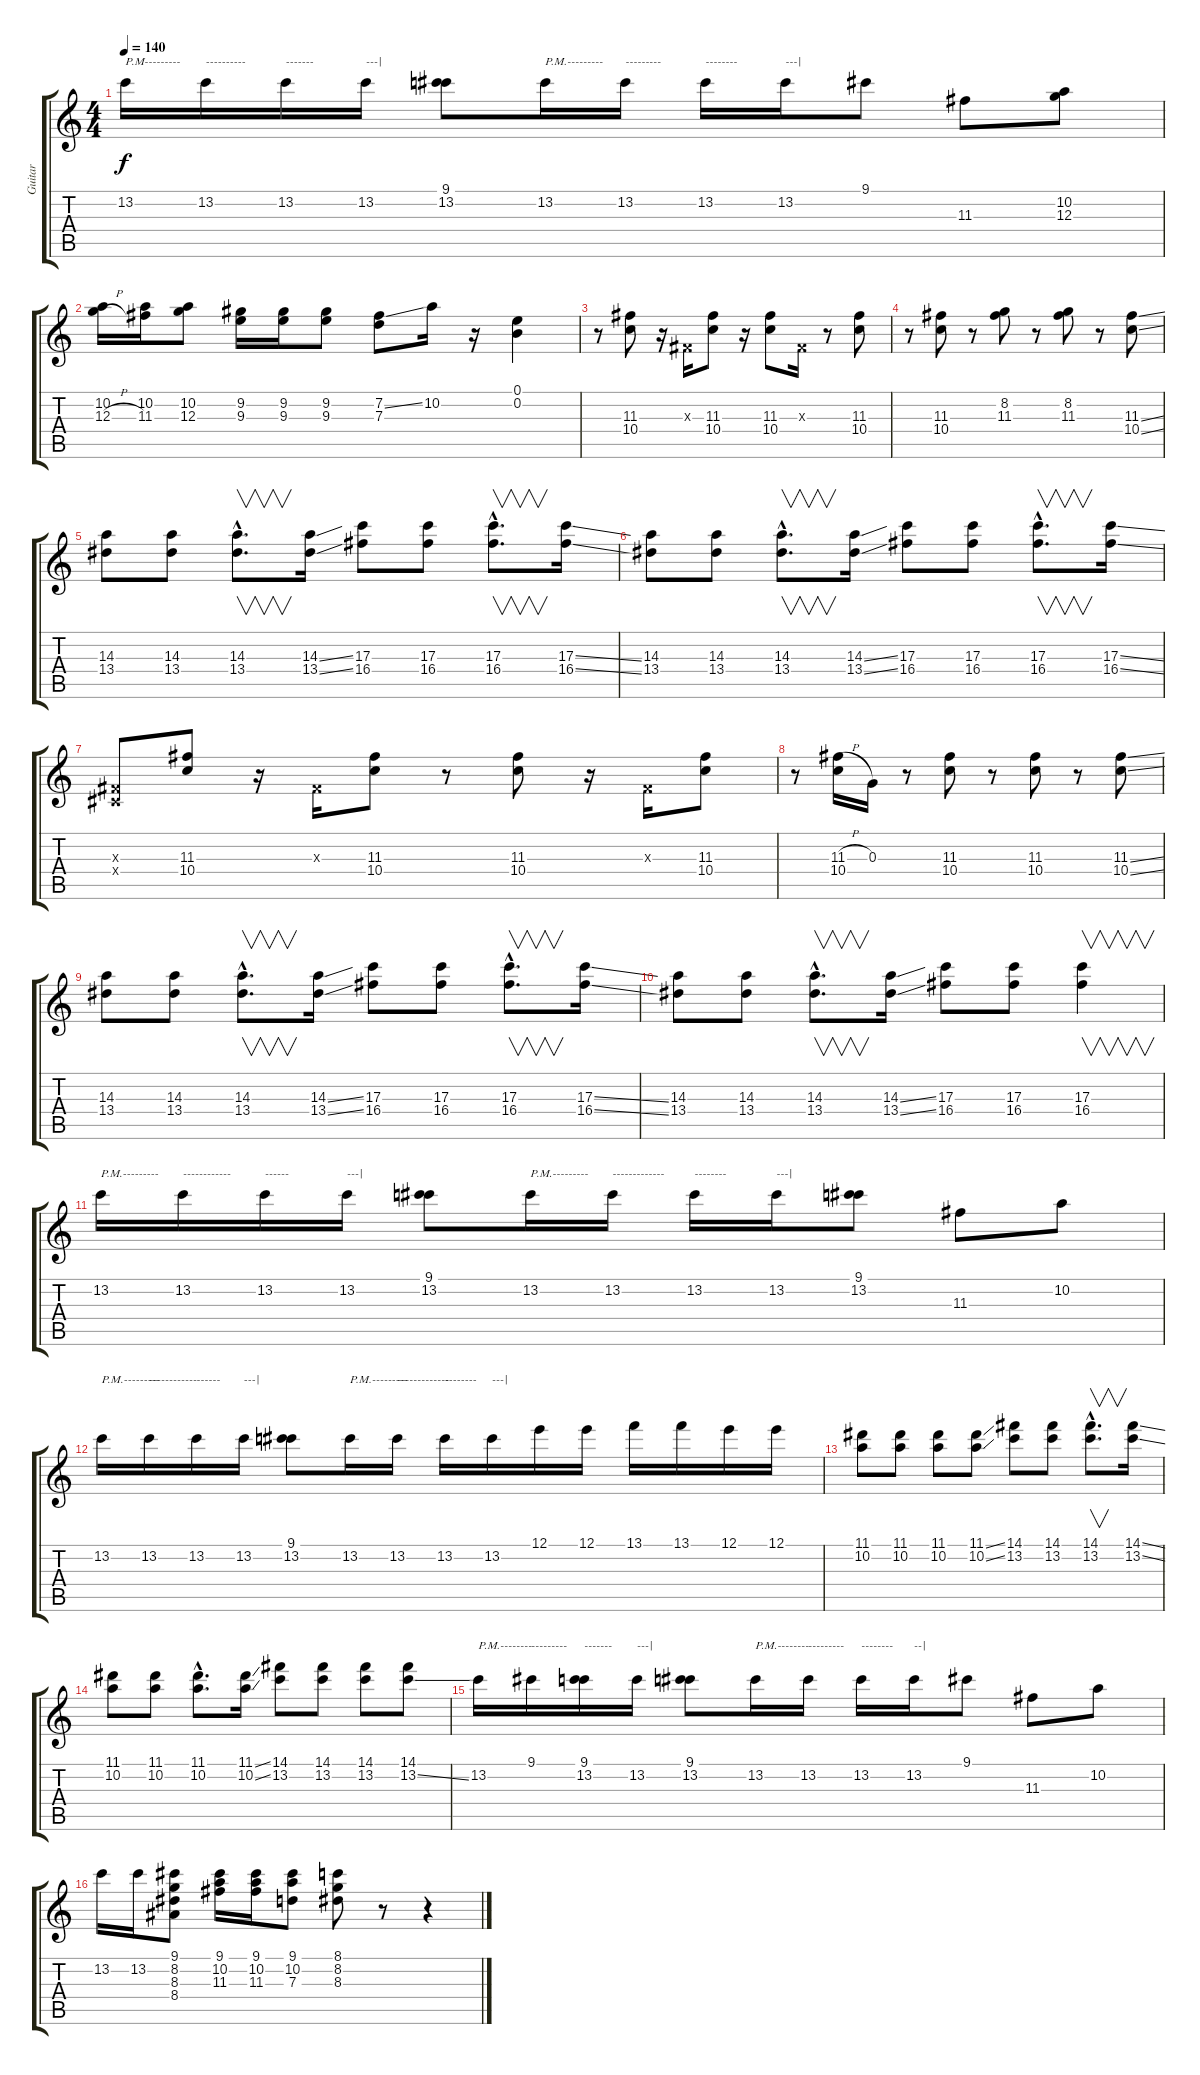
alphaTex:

\track ("Guitar" "Guitar") {instrument electricguitarclean}
\staff {score tabs}
\tuning (E4 B3 G3 D3 A2 E2) {hide}
\ts (4 4)
\tempo 140
\clef g2
\ks c
13.2.16{txt "P.M---------" dy f instrument electricguitarclean} 13.2.16{txt "----------"} 13.2.16{txt "-------"} 13.2.16{txt "---|"} (9.1 13.2).8 13.2.16{txt "P.M.---------"} 13.2.16{txt "---------"} 13.2.16{txt "--------"} 13.2.16{txt "---|"} 9.1.8 11.3.8 (10.2 12.3).8 |
(10.2 12.3{h}).16 (10.2 11.3).16 (10.2 12.3).8 (9.2 9.3).16 (9.2 9.3).16 (9.2 9.3).8 (7.2{ss} 7.3).8 10.2.16 r.16 (0.1 0.2).4 |
r.8 (11.3 10.4).8 r.16 -1.3{x}.16 (11.3 10.4).8 r.16 (11.3 10.4).8 -1.3{x}.16 r.8 (11.3 10.4).8 |
r.8 (11.3 10.4).8 r.8 (8.2 11.3).8 r.8 (8.2 11.3).8 r.8 (11.3{ss} 10.4{ss}).8 |
(14.3 13.4).8 (14.3 13.4).8 (14.3{hac} 13.4{hac}).8{v d} (14.3{ss} 13.4{ss}).16 (17.3 16.4).8 (17.3 16.4).8 (17.3{hac} 16.4{hac}).8{v d} (17.3{ss} 16.4{ss}).16 |
(14.3 13.4).8 (14.3 13.4).8 (14.3{hac} 13.4{hac}).8{v d} (14.3{ss} 13.4{ss}).16 (17.3 16.4).8 (17.3 16.4).8 (17.3{hac} 16.4{hac}).8{v d} (17.3{ss} 16.4{ss}).16 |
(-1.3{x} -1.4{x}).8 (11.3 10.4).8 r.16 -1.3{x}.16 (11.3 10.4).8 r.8 (11.3 10.4).8 r.16 -1.3{x}.16 (11.3 10.4).8 |
r.8 (11.3{h} 10.4).16 0.3.16 r.8 (11.3 10.4).8 r.8 (11.3 10.4).8 r.8 (11.3{ss} 10.4{ss}).8 |
(14.3 13.4).8 (14.3 13.4).8 (14.3{hac} 13.4{hac}).8{v d} (14.3{ss} 13.4{ss}).16 (17.3 16.4).8 (17.3 16.4).8 (17.3{hac} 16.4{hac}).8{v d} (17.3{ss} 16.4{ss}).16 |
(14.3 13.4).8 (14.3 13.4).8 (14.3{hac} 13.4{hac}).8{v d} (14.3{ss} 13.4{ss}).16 (17.3 16.4).8 (17.3 16.4).8 (17.3 16.4).4{v} |
13.2.16{txt "P.M.---------"} 13.2.16{txt "------------"} 13.2.16{txt "------"} 13.2.16{txt "---|"} (9.1 13.2).8 13.2.16{txt "P.M.---------"} 13.2.16{txt "-------------"} 13.2.16{txt "--------"} 13.2.16{txt "---|"} (9.1 13.2).8 11.3.8 10.2.8 |
13.2.16{txt "P.M.---------"} 13.2.16{txt "------------"} 13.2.16{txt "------"} 13.2.16{txt "---|"} (9.1 13.2).8 13.2.16{txt "P.M.---------"} 13.2.16{txt "-------------"} 13.2.16{txt "--------"} 13.2.16{txt "---|"} 12.1.16 12.1.16 13.1.16 13.1.16 12.1.16 12.1.16 |
(11.1 10.2).8 (11.1 10.2).8 (11.1 10.2).8 (11.1{ss} 10.2{ss}).8 (14.1 13.2).8 (14.1 13.2).8 (14.1{hac} 13.2{hac}).8{v d} (14.1{ss} 13.2{ss}).16 |
(11.1 10.2).8 (11.1 10.2).8 (11.1{hac} 10.2{hac}).8{d} (11.1{ss} 10.2{ss}).16 (14.1 13.2).8 (14.1 13.2).8 (14.1 13.2).8 (14.1 13.2{ss}).8 |
13.2.16{txt "P.M.--------"} 9.1.16{txt "---------"} (9.1 13.2).16{txt "-------"} 13.2.16{txt "---|"} (9.1 13.2).8 13.2.16{txt "P.M.--------"} 13.2.16{txt "---------"} 13.2.16{txt "--------"} 13.2.16{txt "--|"} 9.1.8 11.3.8 10.2.8 |
13.2.16 13.2.16 (9.1 8.2 8.3 8.4).8 (9.1 10.2 11.3).16 (9.1 10.2 11.3).16 (9.1 10.2 7.3).8 (8.1 8.2 8.3).8 r.8 r.4
